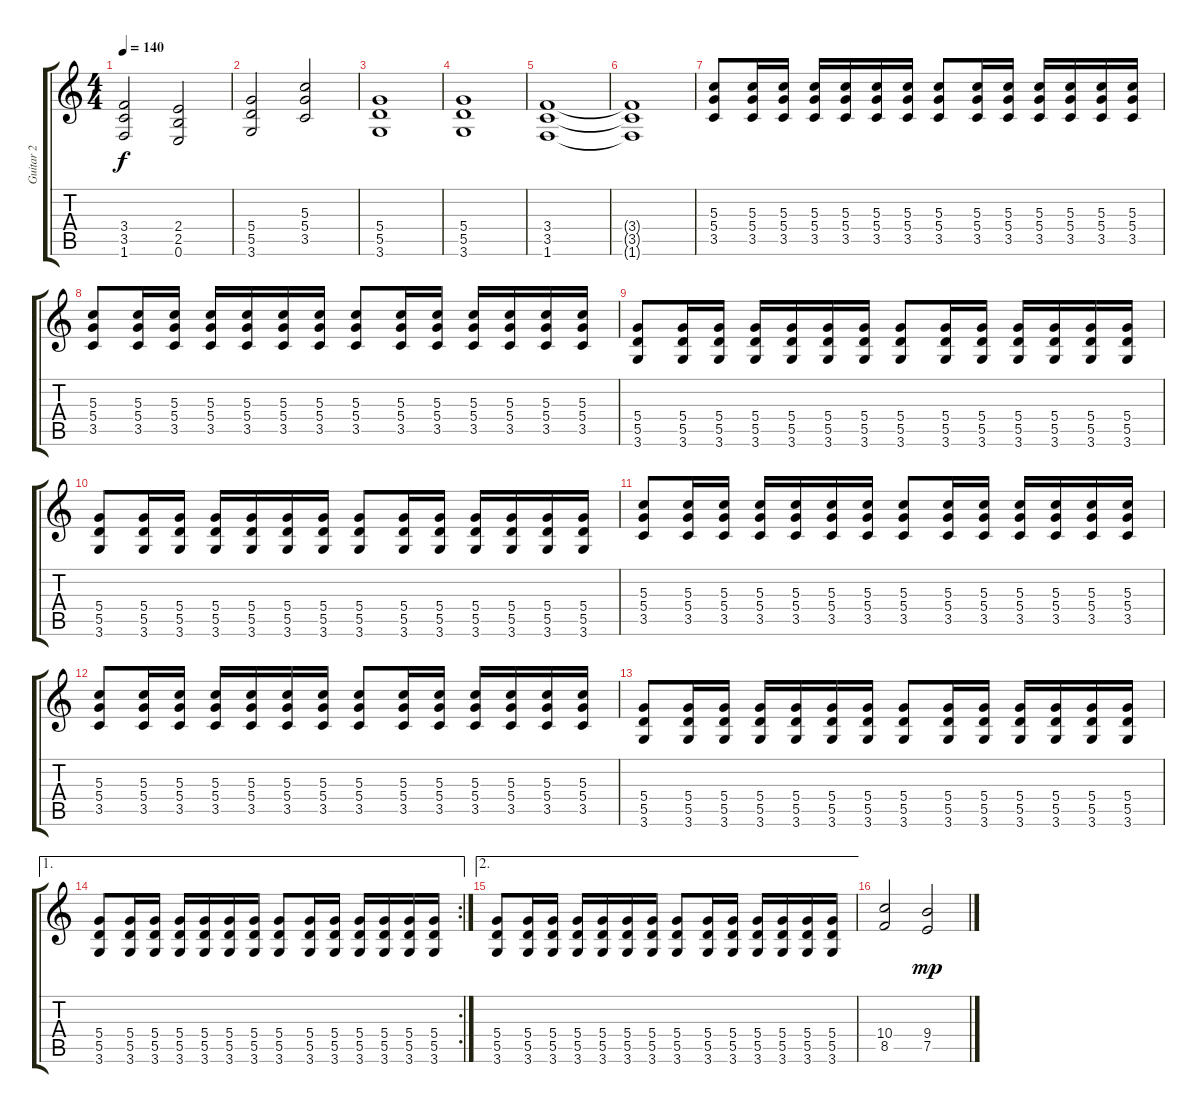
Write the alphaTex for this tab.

\track ("Guitar 2" "Guitar 2") {instrument overdrivenguitar}
\staff {score tabs}
\tuning (E4 B3 G3 D3 A2 E2) {hide}
\ts (4 4)
\tempo 140
\clef g2
\ks c
(3.4 3.5 1.6).2{dy f} (2.4 2.5 0.6).2 |
(5.4 5.5 3.6).2 (5.3 5.4 3.5).2 |
(5.4 5.5 3.6).1 |
(5.4 5.5 3.6).1 |
(3.4 3.5 1.6).1 |
(3.4{t} 3.5{t} 1.6{t}).1 |
(5.3 5.4 3.5).8 (5.3 5.4 3.5).16 (5.3 5.4 3.5).16 (5.3 5.4 3.5).16 (5.3 5.4 3.5).16 (5.3 5.4 3.5).16 (5.3 5.4 3.5).16 (5.3 5.4 3.5).8 (5.3 5.4 3.5).16 (5.3 5.4 3.5).16 (5.3 5.4 3.5).16 (5.3 5.4 3.5).16 (5.3 5.4 3.5).16 (5.3 5.4 3.5).16 |
(5.3 5.4 3.5).8 (5.3 5.4 3.5).16 (5.3 5.4 3.5).16 (5.3 5.4 3.5).16 (5.3 5.4 3.5).16 (5.3 5.4 3.5).16 (5.3 5.4 3.5).16 (5.3 5.4 3.5).8 (5.3 5.4 3.5).16 (5.3 5.4 3.5).16 (5.3 5.4 3.5).16 (5.3 5.4 3.5).16 (5.3 5.4 3.5).16 (5.3 5.4 3.5).16 |
(5.4 5.5 3.6).8 (5.4 5.5 3.6).16 (5.4 5.5 3.6).16 (5.4 5.5 3.6).16 (5.4 5.5 3.6).16 (5.4 5.5 3.6).16 (5.4 5.5 3.6).16 (5.4 5.5 3.6).8 (5.4 5.5 3.6).16 (5.4 5.5 3.6).16 (5.4 5.5 3.6).16 (5.4 5.5 3.6).16 (5.4 5.5 3.6).16 (5.4 5.5 3.6).16 |
(5.4 5.5 3.6).8 (5.4 5.5 3.6).16 (5.4 5.5 3.6).16 (5.4 5.5 3.6).16 (5.4 5.5 3.6).16 (5.4 5.5 3.6).16 (5.4 5.5 3.6).16 (5.4 5.5 3.6).8 (5.4 5.5 3.6).16 (5.4 5.5 3.6).16 (5.4 5.5 3.6).16 (5.4 5.5 3.6).16 (5.4 5.5 3.6).16 (5.4 5.5 3.6).16 |
(5.3 5.4 3.5).8 (5.3 5.4 3.5).16 (5.3 5.4 3.5).16 (5.3 5.4 3.5).16 (5.3 5.4 3.5).16 (5.3 5.4 3.5).16 (5.3 5.4 3.5).16 (5.3 5.4 3.5).8 (5.3 5.4 3.5).16 (5.3 5.4 3.5).16 (5.3 5.4 3.5).16 (5.3 5.4 3.5).16 (5.3 5.4 3.5).16 (5.3 5.4 3.5).16 |
(5.3 5.4 3.5).8 (5.3 5.4 3.5).16 (5.3 5.4 3.5).16 (5.3 5.4 3.5).16 (5.3 5.4 3.5).16 (5.3 5.4 3.5).16 (5.3 5.4 3.5).16 (5.3 5.4 3.5).8 (5.3 5.4 3.5).16 (5.3 5.4 3.5).16 (5.3 5.4 3.5).16 (5.3 5.4 3.5).16 (5.3 5.4 3.5).16 (5.3 5.4 3.5).16 |
(5.4 5.5 3.6).8 (5.4 5.5 3.6).16 (5.4 5.5 3.6).16 (5.4 5.5 3.6).16 (5.4 5.5 3.6).16 (5.4 5.5 3.6).16 (5.4 5.5 3.6).16 (5.4 5.5 3.6).8 (5.4 5.5 3.6).16 (5.4 5.5 3.6).16 (5.4 5.5 3.6).16 (5.4 5.5 3.6).16 (5.4 5.5 3.6).16 (5.4 5.5 3.6).16 |
\ae 1
\rc 2
(5.4 5.5 3.6).8 (5.4 5.5 3.6).16 (5.4 5.5 3.6).16 (5.4 5.5 3.6).16 (5.4 5.5 3.6).16 (5.4 5.5 3.6).16 (5.4 5.5 3.6).16 (5.4 5.5 3.6).8 (5.4 5.5 3.6).16 (5.4 5.5 3.6).16 (5.4 5.5 3.6).16 (5.4 5.5 3.6).16 (5.4 5.5 3.6).16 (5.4 5.5 3.6).16 |
\ae 2
(5.4 5.5 3.6).8 (5.4 5.5 3.6).16 (5.4 5.5 3.6).16 (5.4 5.5 3.6).16 (5.4 5.5 3.6).16 (5.4 5.5 3.6).16 (5.4 5.5 3.6).16 (5.4 5.5 3.6).8 (5.4 5.5 3.6).16 (5.4 5.5 3.6).16 (5.4 5.5 3.6).16 (5.4 5.5 3.6).16 (5.4 5.5 3.6).16 (5.4 5.5 3.6).16 |
(10.4 8.5).2 (9.4 7.5).2{dy mp}
